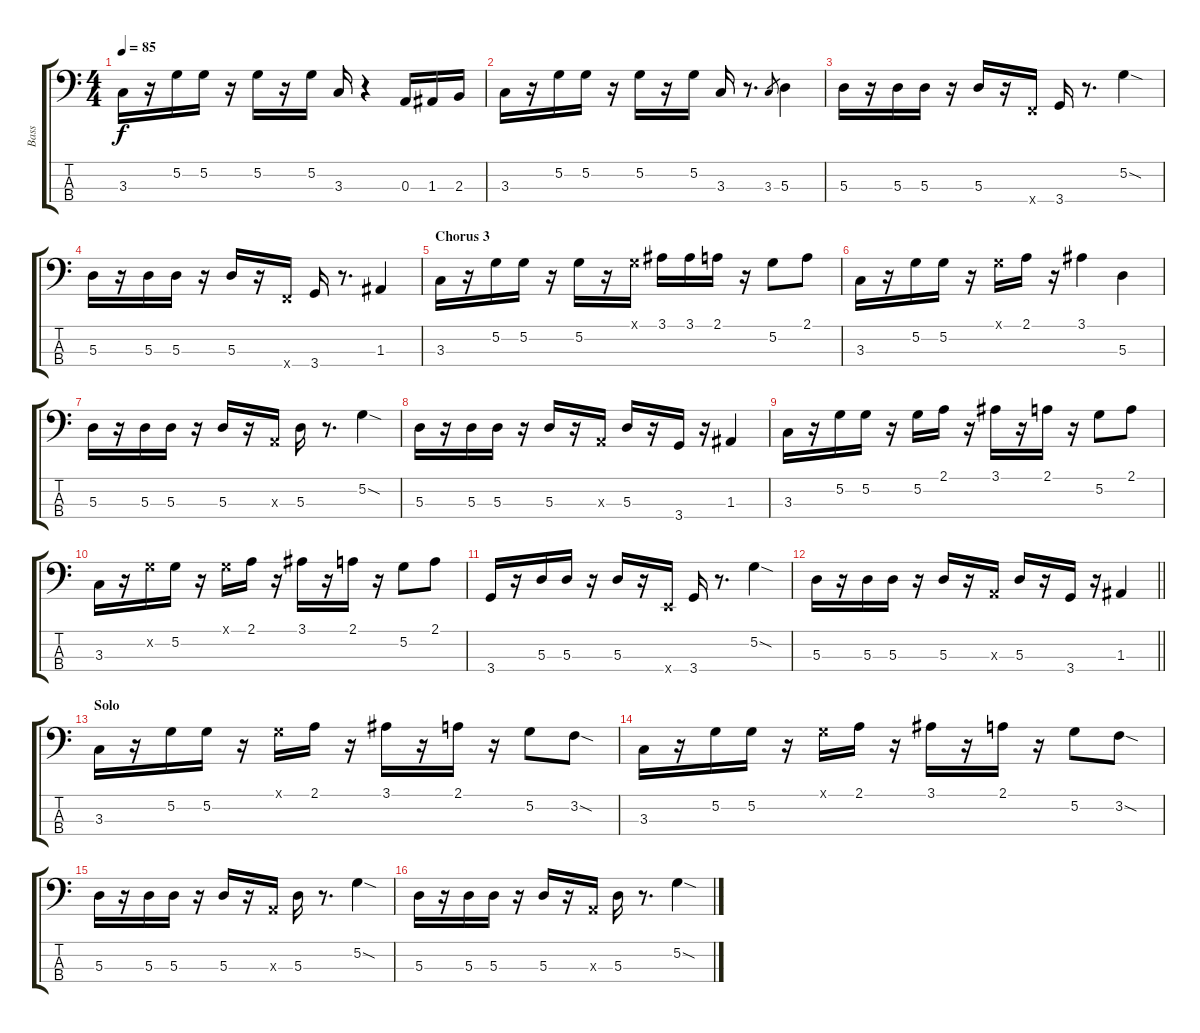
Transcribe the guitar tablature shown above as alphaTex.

\track ("Bass" "Bass") {instrument electricbassfinger}
\staff {score tabs}
\tuning (G2 D2 A1 E1) {hide}
\ts (4 4)
\tempo 85
\clef f4
\ks c
3.3.16{dy f} r.16 5.2.16 5.2.16 r.16 5.2.16 r.16 5.2.16 3.3.16 r.4 0.3.16 1.3.16 2.3.16 |
3.3.16 r.16 5.2.16 5.2.16 r.16 5.2.16 r.16 5.2.16 3.3.16 r.8{d} 3.3.8{gr} 5.3.4 |
5.3.16 r.16 5.3.16 5.3.16 r.16 5.3.16 r.16 1.4{x}.16 3.4.16 r.8{d} 5.2{sod}.4 |
5.3.16 r.16 5.3.16 5.3.16 r.16 5.3.16 r.16 1.4{x}.16 3.4.16 r.8{d} 1.3.4 |
\section ("" "Chorus 3")
3.3.16 r.16 5.2.16 5.2.16 r.16 5.2.16 r.16 0.1{x}.16 3.1.16 3.1.16 2.1.16 r.16 5.2.8 2.1.8 |
3.3.16 r.16 5.2.16 5.2.16 r.16 0.1{x}.16 2.1.16 r.16 3.1.4 5.3.4 |
5.3.16 r.16 5.3.16 5.3.16 r.16 5.3.16 r.16 0.3{x}.16 5.3.16 r.8{d} 5.2{sod}.4 |
5.3.16 r.16 5.3.16 5.3.16 r.16 5.3.16 r.16 0.3{x}.16 5.3.16 r.16 3.4.16 r.16 1.3.4 |
3.3.16 r.16 5.2.16 5.2.16 r.16 5.2.16 2.1.16 r.16 3.1.16 r.16 2.1.16 r.16 5.2.8 2.1.8 |
3.3.16 r.16 5.2{x}.16 5.2.16 r.16 0.1{x}.16 2.1.16 r.16 3.1.16 r.16 2.1.16 r.16 5.2.8 2.1.8 |
3.4.16 r.16 5.3.16 5.3.16 r.16 5.3.16 r.16 0.4{x}.16 3.4.16 r.8{d} 5.2{sod}.4 |
\barLineRight lightlight
5.3.16 r.16 5.3.16 5.3.16 r.16 5.3.16 r.16 0.3{x}.16 5.3.16 r.16 3.4.16 r.16 1.3.4 |
\section ("" "Solo")
3.3.16 r.16 5.2.16 5.2.16 r.16 0.1{x}.16 2.1.16 r.16 3.1.16 r.16 2.1.16 r.16 5.2.8 3.2{sod}.8 |
3.3.16 r.16 5.2.16 5.2.16 r.16 0.1{x}.16 2.1.16 r.16 3.1.16 r.16 2.1.16 r.16 5.2.8 3.2{sod}.8 |
5.3.16 r.16 5.3.16 5.3.16 r.16 5.3.16 r.16 0.3{x}.16 5.3.16 r.8{d} 5.2{sod}.4 |
5.3.16 r.16 5.3.16 5.3.16 r.16 5.3.16 r.16 0.3{x}.16 5.3.16 r.8{d} 5.2{sod}.4
